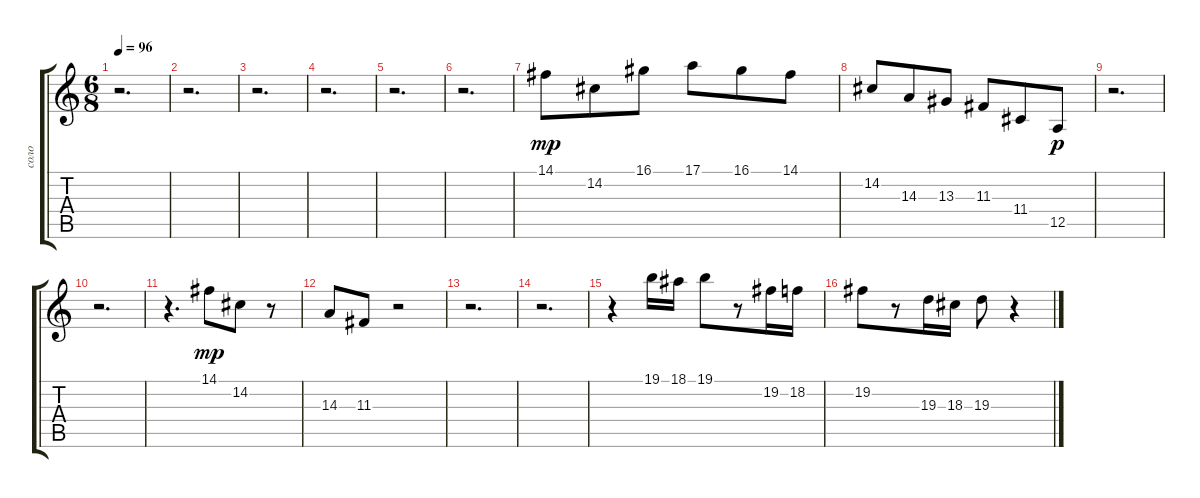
\track ("соло" "соло") {instrument tremolostrings}
\staff {score tabs}
\tuning (E4 B3 G3 D3 A2 E2) {hide}
\ts (6 8)
\tempo 96
\clef g2
\ks c
r.2{d dy f} |
r.2{d} |
r.2{d} |
r.2{d} |
r.2{d} |
r.2{d} |
14.1.8{dy mp} 14.2.8 16.1.8 17.1.8 16.1.8 14.1.8 |
14.2.8 14.3.8 13.3.8 11.3.8 11.4.8 12.5.8{dy p} |
r.2{d} |
r.2{d} |
r.4{d} 14.1.8{dy mp balance 16} 14.2.8 r.8 |
14.3.8{balance 0} 11.3.8 r.2 |
r.2{d} |
r.2{d} |
r.4 19.1.16{balance 16} 18.1.16 19.1.8 r.8 19.2.16{balance 8} 18.2.16 |
19.2.8 r.8 19.3.16{balance 0} 18.3.16 19.3.8 r.4
